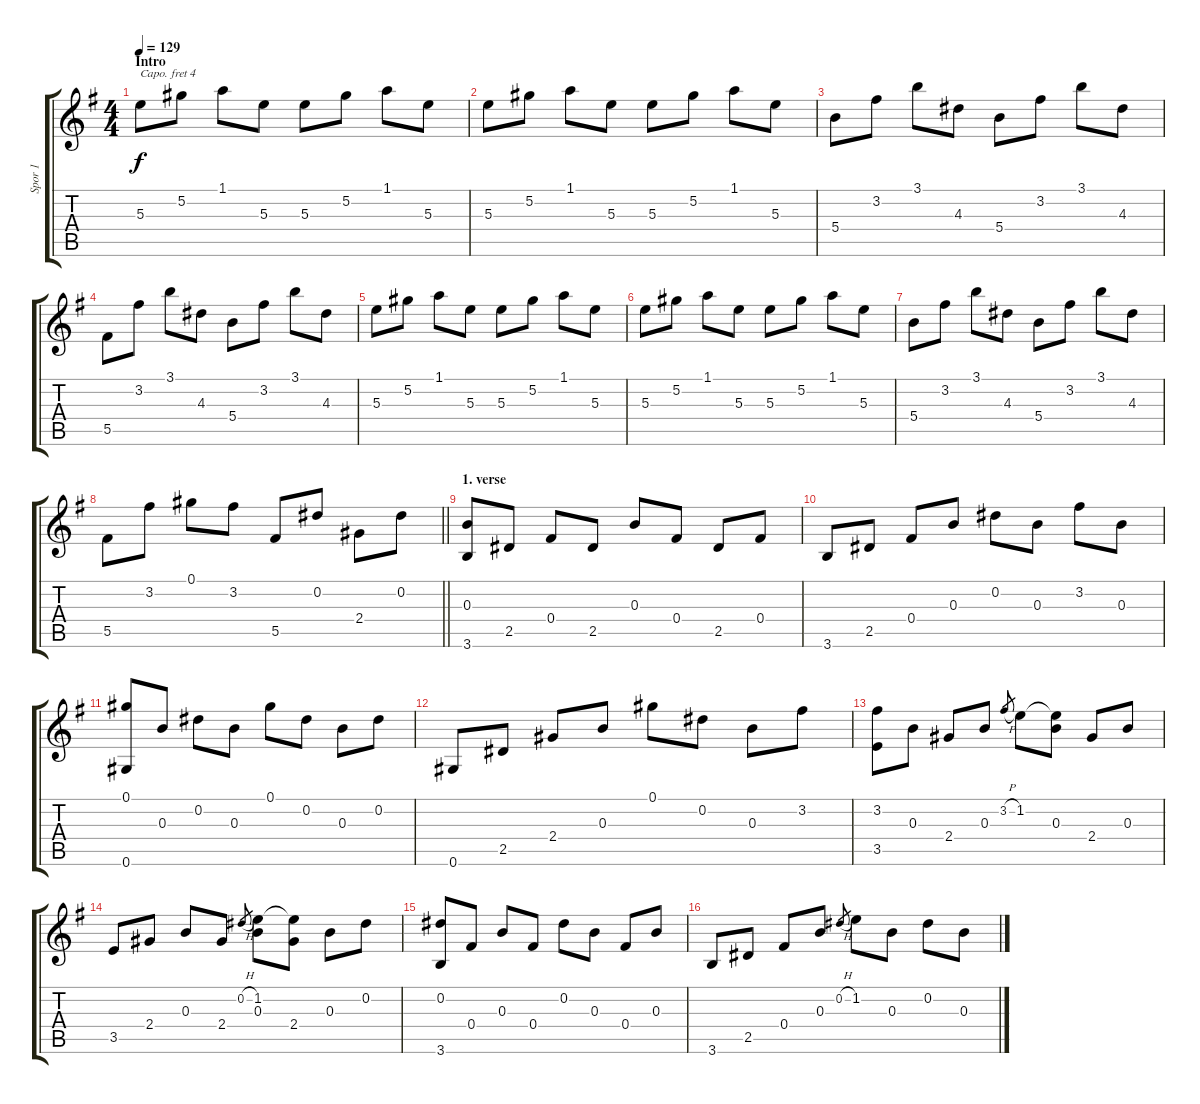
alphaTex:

\track ("Spor 1" "Spor 1") {instrument acousticguitarsteel}
\staff {score tabs}
\capo 4
\tuning (E4 B3 G3 D3 A2 E2) {hide}
\ts (4 4)
\section ("" "Intro")
\tempo 129
\clef g2
\ks g
5.3.8{dy f instrument acousticguitarsteel} 5.2.8 1.1.8 5.3.8 5.3.8 5.2.8 1.1.8 5.3.8 |
5.3.8 5.2.8 1.1.8 5.3.8 5.3.8 5.2.8 1.1.8 5.3.8 |
5.4.8 3.2.8 3.1.8 4.3.8 5.4.8 3.2.8 3.1.8 4.3.8 |
5.5.8 3.2.8 3.1.8 4.3.8 5.4.8 3.2.8 3.1.8 4.3.8 |
5.3.8 5.2.8 1.1.8 5.3.8 5.3.8 5.2.8 1.1.8 5.3.8 |
5.3.8 5.2.8 1.1.8 5.3.8 5.3.8 5.2.8 1.1.8 5.3.8 |
5.4.8 3.2.8 3.1.8 4.3.8 5.4.8 3.2.8 3.1.8 4.3.8 |
\barLineRight lightlight
5.5.8 3.2.8 0.1.8 3.2.8 5.5.8 0.2.8 2.4.8 0.2.8 |
\section ("" "1. verse")
(0.3 3.6).8 2.5.8 0.4.8 2.5.8 0.3.8 0.4.8 2.5.8 0.4.8 |
3.6.8 2.5.8 0.4.8 0.3.8 0.2.8 0.3.8 3.2.8 0.3.8 |
(0.1 0.6).8 0.3.8 0.2.8 0.3.8 0.1.8 0.2.8 0.3.8 0.2.8 |
0.6.8 2.5.8 2.4.8 0.3.8 0.1.8 0.2.8 0.3.8 3.2.8 |
(3.2 3.5).8 0.3.8 2.4.8 0.3.8 3.2{h}.8{gr} 1.2.8 (1.2{t} 0.3).8 2.4.8 0.3.8 |
3.5.8 2.4.8 0.3.8 2.4.8 0.2{h}.8{gr} (1.2 0.3).8 (1.2{t} 2.4).8 0.3.8 0.2.8 |
(0.2 3.6).8 0.4.8 0.3.8 0.4.8 0.2.8 0.3.8 0.4.8 0.3.8 |
3.6.8 2.5.8 0.4.8 0.3.8 0.2{h}.8{gr} 1.2.8 0.3.8 0.2.8 0.3.8
